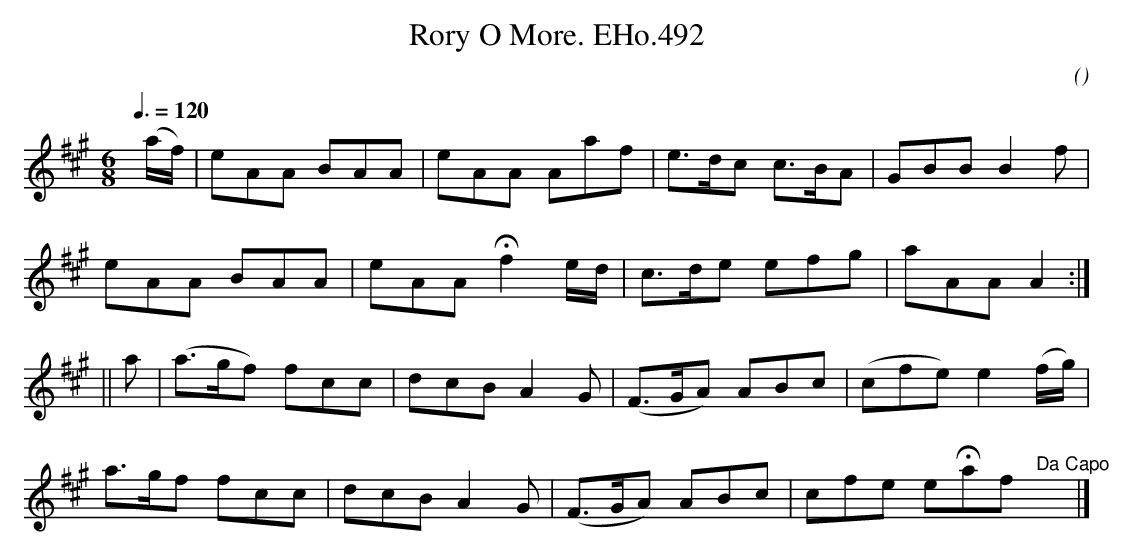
X:1
T:Rory O More. EHo.492
M:6/8
L:1/8
Q:3/8=120
C:
O:
K:A
y(a/f/) | eAA BAA | eAA Aaf | e>dc c>BA | GBB B2f |
eAA BAA | eAA!fermata!f2e/d/ | c>de efg | aAA A2 :|
|| a | (a>gf) fcc | dcB A2G | (F>GA) ABc | (cfe) e2(f/g/) |
a>gf fcc | dcBA2G | (F>GA) ABc | cfe e!fermata!af"^Da Capo"yy|]
